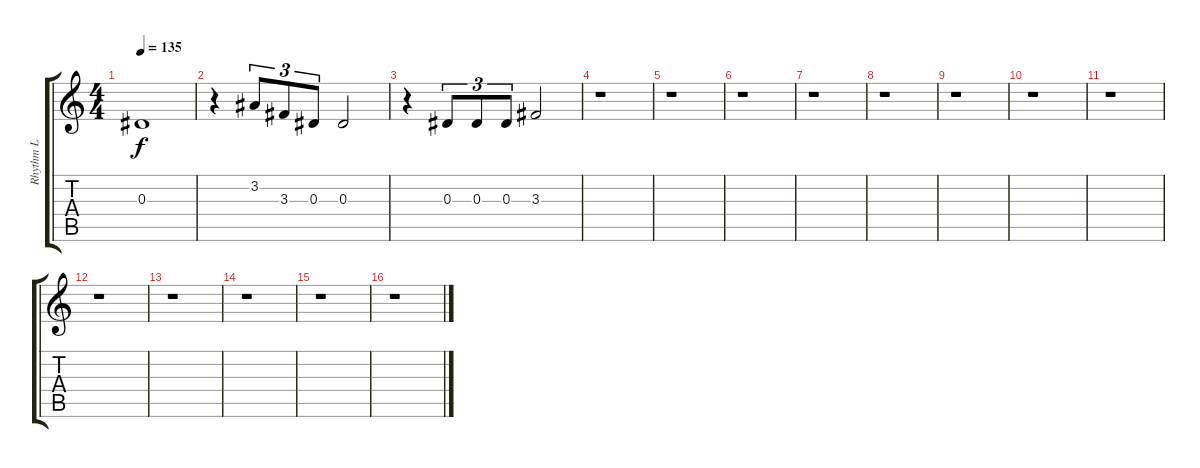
\track ("Rhythm L" "Rhythm L") {instrument distortionguitar}
\staff {score tabs}
\tuning (C4 G3 Eb3 Bb2 F2 C2) {hide}
\ts (4 4)
\tempo 135
\clef g2
\ks c
0.3.1{dy f} |
r.4 3.2.8{tu (3 2)} 3.3.8{tu (3 2)} 0.3.8{tu (3 2)} 0.3.2 |
r.4 0.3.8{tu (3 2)} 0.3.8{tu (3 2)} 0.3.8{tu (3 2)} 3.3.2 |
r.1 |
r.1 |
r.1 |
r.1 |
r.1 |
r.1 |
r.1 |
r.1 |
r.1 |
r.1 |
r.1 |
r.1 |
r.1
